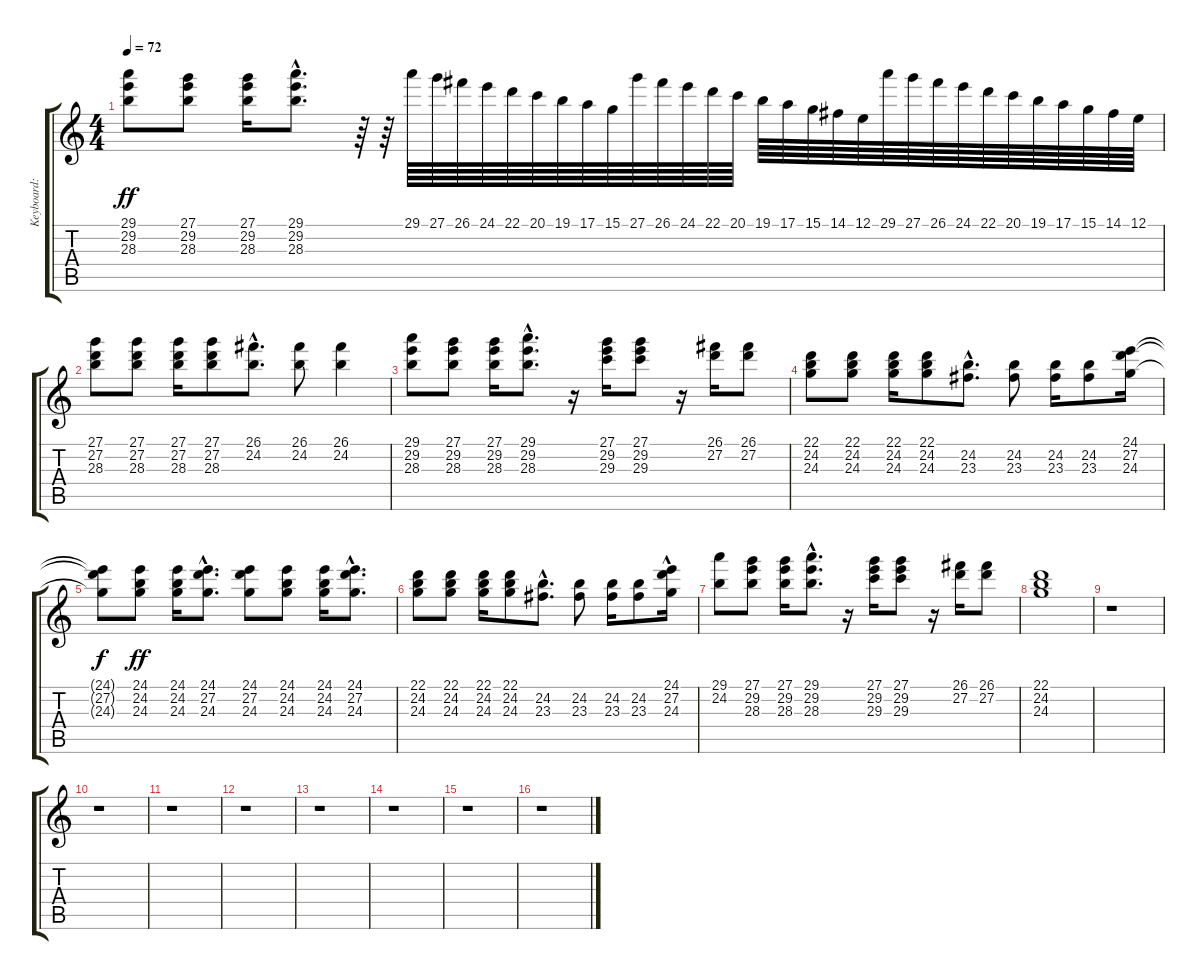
\track ("Keyboard: Reed" "Keyboard: ") {instrument acousticgrandpiano}
\staff {score tabs}
\tuning (E4 B3 G3 D3 A2 E2) {hide}
\ts (4 4)
\tempo 72
\clef g2
\ks c
(29.1 29.2 28.3).8{dy ff} (27.1 29.2 28.3).8 (27.1 29.2 28.3).16 (29.1{hac} 29.2{hac} 28.3{hac}).8{d} r.64 r.64 29.1.64 27.1.64 26.1.64 24.1.64 22.1.64 20.1.64 19.1.64 17.1.64 15.1.64 27.1.64 26.1.64 24.1.64 22.1.64 20.1.64 19.1.64 17.1.64 15.1.64 14.1.64 12.1.64 29.1.64 27.1.64 26.1.64 24.1.64 22.1.64 20.1.64 19.1.64 17.1.64 15.1.64 14.1.64 12.1.64 |
(27.1 27.2 28.3).8 (27.1 27.2 28.3).8 (27.1 27.2 28.3).16 (27.1 27.2 28.3).8 (26.1{hac} 24.2{hac}).8{d} (26.1 24.2).8 (26.1 24.2).4 |
(29.1 29.2 28.3).8 (27.1 29.2 28.3).8 (27.1 29.2 28.3).16 (29.1{hac} 29.2{hac} 28.3{hac}).8{d} r.16 (27.1 29.2 29.3).16 (27.1 29.2 29.3).8 r.16 (26.1 27.2).16 (26.1 27.2).8 |
(22.1 24.2 24.3).8 (22.1 24.2 24.3).8 (22.1 24.2 24.3).16 (22.1 24.2 24.3).8 (24.2{hac} 23.3{hac}).8{d} (24.2 23.3).8 (24.2 23.3).16 (24.2 23.3).8 (24.1 27.2 24.3).16 |
(24.1{t} 27.2{t} 24.3{t}).8{dy f} (24.1 24.2 24.3).8{dy ff} (24.1 24.2 24.3).16 (24.1{hac} 27.2{hac} 24.3{hac}).8{d} (24.1 27.2 24.3).8 (24.1 24.2 24.3).8 (24.1 24.2 24.3).16 (24.1{hac} 27.2{hac} 24.3{hac}).8{d} |
(22.1 24.2 24.3).8 (22.1 24.2 24.3).8 (22.1 24.2 24.3).16 (22.1 24.2 24.3).8 (24.2{hac} 23.3{hac}).8{d} (24.2 23.3).8 (24.2 23.3).16 (24.2 23.3).8 (24.1{hac} 27.2 24.3).16 |
(29.1 24.2).8 (27.1 29.2 28.3).8 (27.1 29.2 28.3).16 (29.1{hac} 29.2{hac} 28.3{hac}).8{d} r.16 (27.1 29.2 29.3).16 (27.1 29.2 29.3).8 r.16 (26.1 27.2).16 (26.1 27.2).8 |
(22.1 24.2 24.3).1 |
r.1 |
r.1 |
r.1 |
r.1 |
r.1 |
r.1 |
r.1 |
r.1
